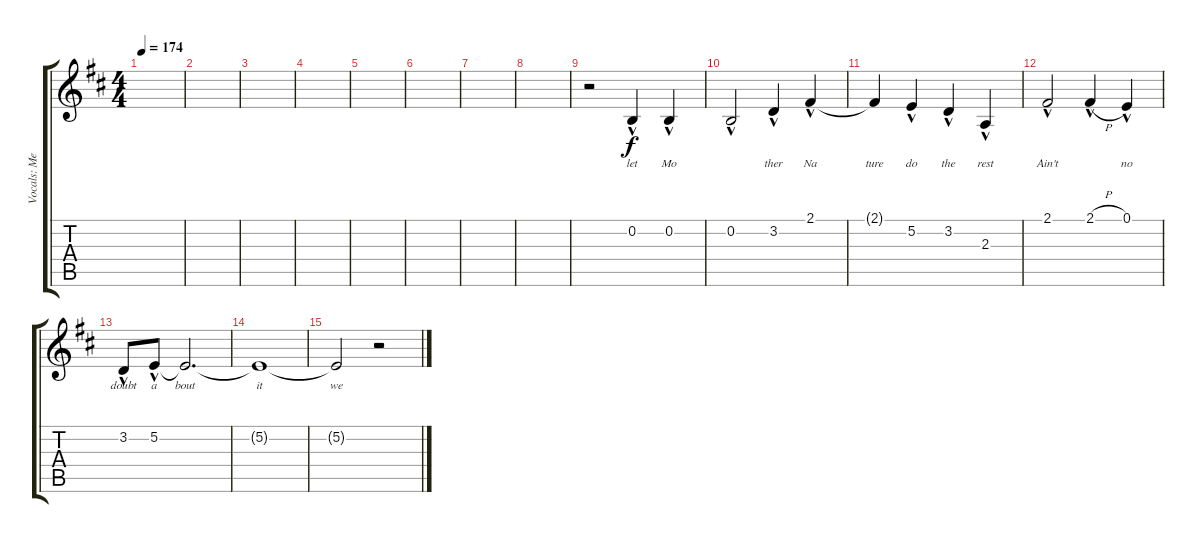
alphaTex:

\track ("Vocals: Meatloaf" "Vocals: Me") {instrument lead2sawtooth}
\staff {score tabs}
\tuning (E4 B3 G3 D3 A2 E2) {hide}
\ts (4 4)
\tempo 174
\clef g2
\ks d
|
|
|
|
|
|
|
|
r.2 0.2{hac}.4{lyrics (0 "let") lyrics (1 "") lyrics (2 "") lyrics (3 "") lyrics (4 "")} 0.2{hac}.4{lyrics (0 "Mo") lyrics (1 "") lyrics (2 "") lyrics (3 "") lyrics (4 "")} |
0.2{hac}.2{lyrics (0 "") lyrics (1 "") lyrics (2 "") lyrics (3 "") lyrics (4 "")} 3.2{hac}.4{lyrics (0 "ther") lyrics (1 "") lyrics (2 "") lyrics (3 "") lyrics (4 "")} 2.1{hac}.4{lyrics (0 "Na") lyrics (1 "") lyrics (2 "") lyrics (3 "") lyrics (4 "")} |
2.1{t}.4{lyrics (0 "ture") lyrics (1 "") lyrics (2 "") lyrics (3 "") lyrics (4 "")} 5.2{hac}.4{lyrics (0 "do") lyrics (1 "") lyrics (2 "") lyrics (3 "") lyrics (4 "")} 3.2{hac}.4{lyrics (0 "the") lyrics (1 "") lyrics (2 "") lyrics (3 "") lyrics (4 "")} 2.3{hac}.4{lyrics (0 "rest") lyrics (1 "") lyrics (2 "") lyrics (3 "") lyrics (4 "")} |
2.1{hac}.2{lyrics (0 "Ain't") lyrics (1 "") lyrics (2 "") lyrics (3 "") lyrics (4 "")} 2.1{h hac}.4{lyrics (0 "") lyrics (1 "") lyrics (2 "") lyrics (3 "") lyrics (4 "")} 0.1{hac}.4{lyrics (0 "no") lyrics (1 "") lyrics (2 "") lyrics (3 "") lyrics (4 "")} |
3.2{hac}.8{lyrics (0 "doubt") lyrics (1 "") lyrics (2 "") lyrics (3 "") lyrics (4 "")} 5.2{hac}.8{lyrics (0 "a") lyrics (1 "") lyrics (2 "") lyrics (3 "") lyrics (4 "")} 5.2{t}.2{d lyrics (0 "bout") lyrics (1 "") lyrics (2 "") lyrics (3 "") lyrics (4 "")} |
5.2{t}.1{lyrics (0 "it") lyrics (1 "") lyrics (2 "") lyrics (3 "") lyrics (4 "")} |
5.2{t}.2{lyrics (0 "we") lyrics (1 "") lyrics (2 "") lyrics (3 "") lyrics (4 "")} r.2
